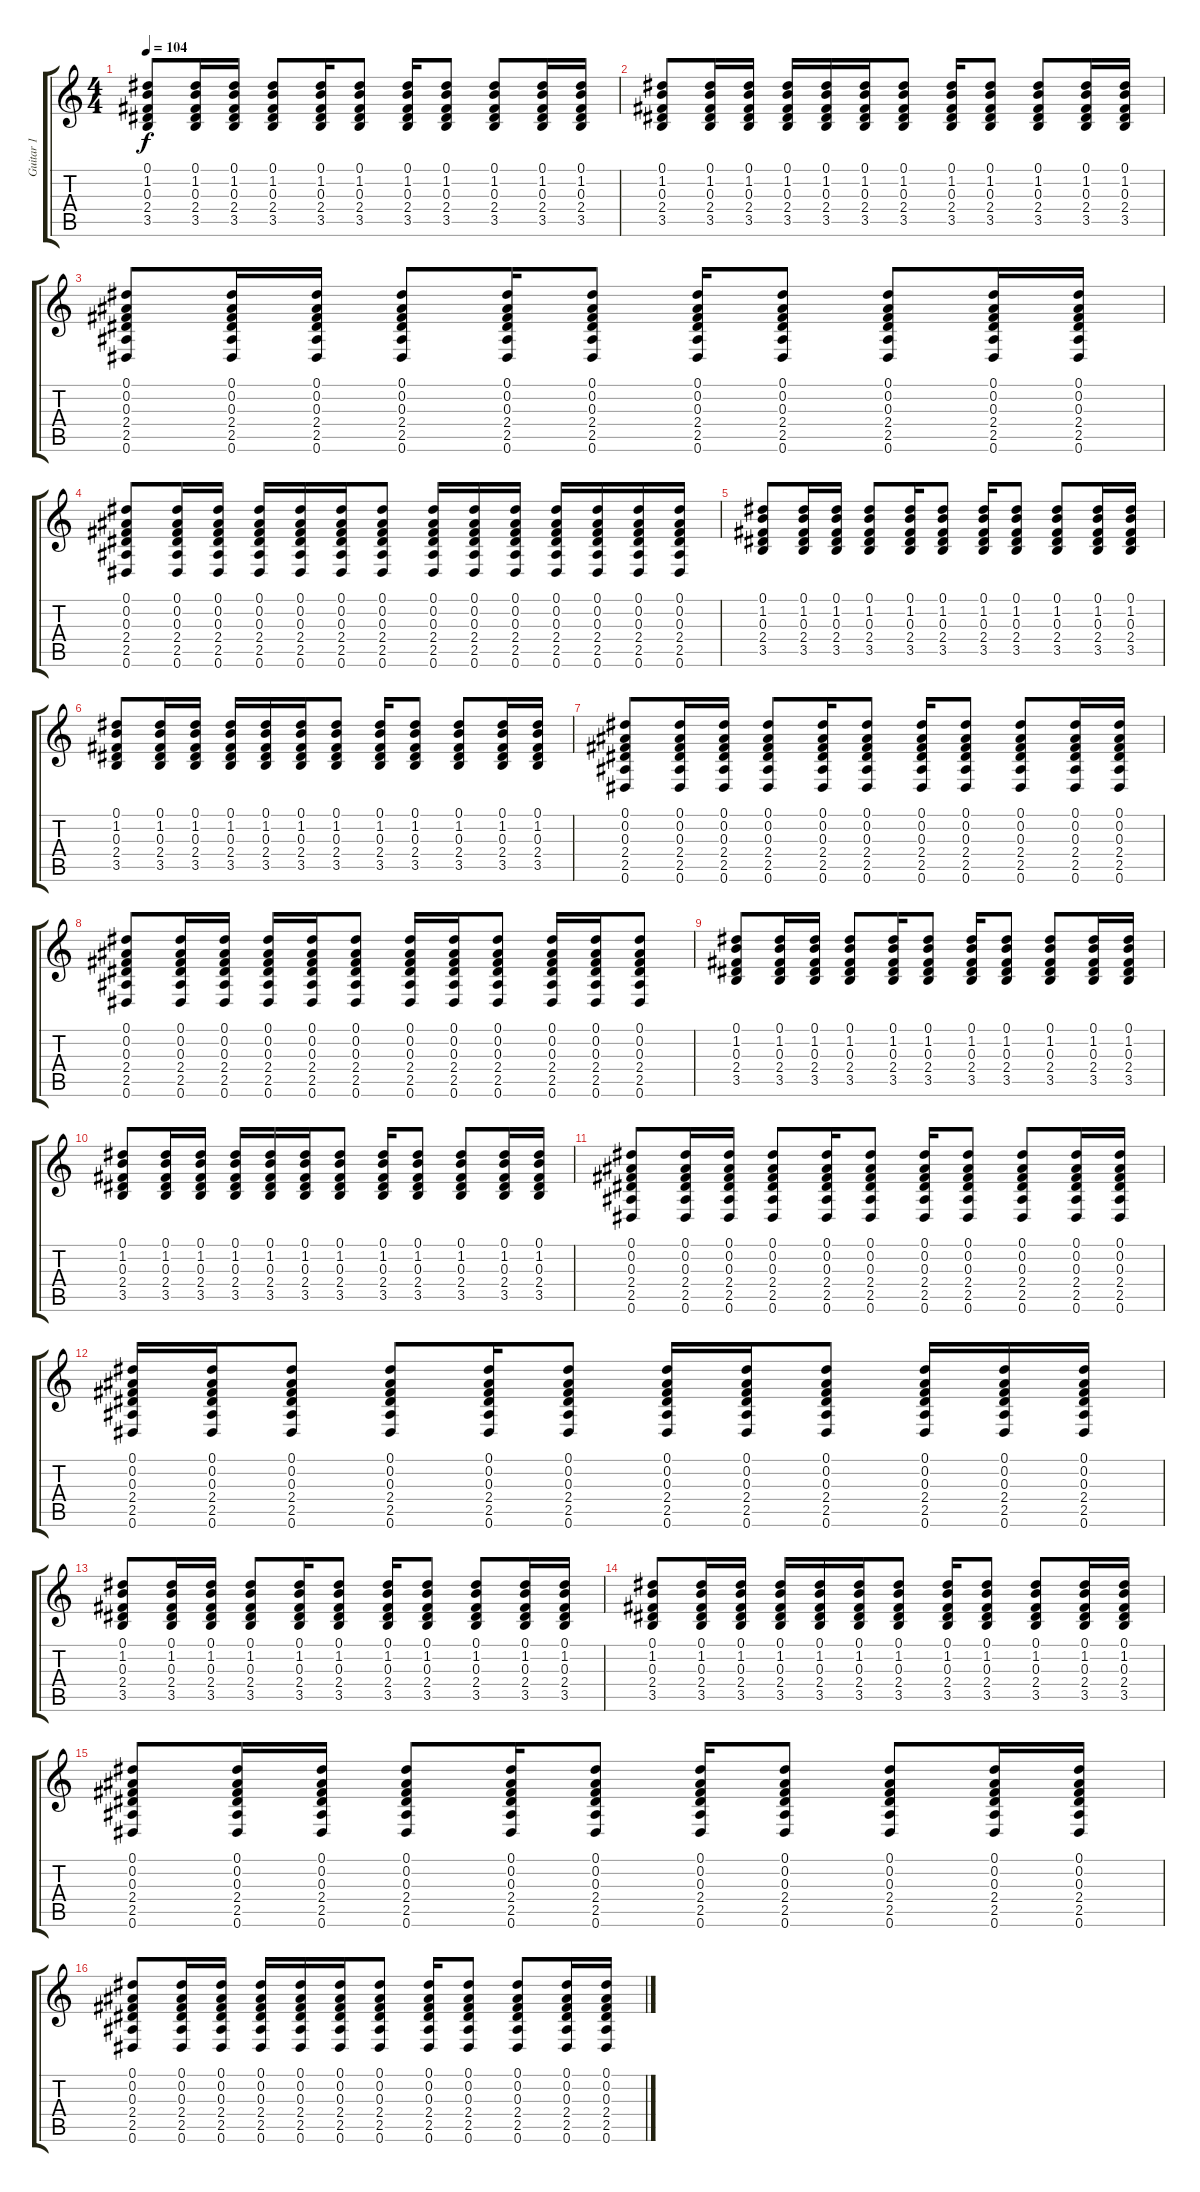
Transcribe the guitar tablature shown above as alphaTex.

\track ("Guitar 1" "Guitar 1") {instrument acousticguitarsteel}
\staff {score tabs}
\tuning (Eb4 Bb3 Gb3 Db3 Ab2 Eb2) {hide}
\ts (4 4)
\tempo 104
\clef g2
\ks c
(0.1 1.2 0.3 2.4 3.5).8{dy f volume 6} (0.1 1.2 0.3 2.4 3.5).16 (0.1 1.2 0.3 2.4 3.5).16 (0.1 1.2 0.3 2.4 3.5).8 (0.1 1.2 0.3 2.4 3.5).16 (0.1 1.2 0.3 2.4 3.5).8 (0.1 1.2 0.3 2.4 3.5).16 (0.1 1.2 0.3 2.4 3.5).8 (0.1 1.2 0.3 2.4 3.5).8 (0.1 1.2 0.3 2.4 3.5).16 (0.1 1.2 0.3 2.4 3.5).16 |
(0.1 1.2 0.3 2.4 3.5).8{volume 6} (0.1 1.2 0.3 2.4 3.5).16 (0.1 1.2 0.3 2.4 3.5).16 (0.1 1.2 0.3 2.4 3.5).16 (0.1 1.2 0.3 2.4 3.5).16 (0.1 1.2 0.3 2.4 3.5).16 (0.1 1.2 0.3 2.4 3.5).8 (0.1 1.2 0.3 2.4 3.5).16 (0.1 1.2 0.3 2.4 3.5).8 (0.1 1.2 0.3 2.4 3.5).8 (0.1 1.2 0.3 2.4 3.5).16 (0.1 1.2 0.3 2.4 3.5).16 |
(0.1 0.2 0.3 2.4 2.5 0.6).8{volume 6} (0.1 0.2 0.3 2.4 2.5 0.6).16 (0.1 0.2 0.3 2.4 2.5 0.6).16 (0.1 0.2 0.3 2.4 2.5 0.6).8 (0.1 0.2 0.3 2.4 2.5 0.6).16 (0.1 0.2 0.3 2.4 2.5 0.6).8 (0.1 0.2 0.3 2.4 2.5 0.6).16 (0.1 0.2 0.3 2.4 2.5 0.6).8 (0.1 0.2 0.3 2.4 2.5 0.6).8 (0.1 0.2 0.3 2.4 2.5 0.6).16 (0.1 0.2 0.3 2.4 2.5 0.6).16 |
(0.1 0.2 0.3 2.4 2.5 0.6).8{volume 6} (0.1 0.2 0.3 2.4 2.5 0.6).16 (0.1 0.2 0.3 2.4 2.5 0.6).16 (0.1 0.2 0.3 2.4 2.5 0.6).16 (0.1 0.2 0.3 2.4 2.5 0.6).16 (0.1 0.2 0.3 2.4 2.5 0.6).16 (0.1 0.2 0.3 2.4 2.5 0.6).8 (0.1 0.2 0.3 2.4 2.5 0.6).16 (0.1 0.2 0.3 2.4 2.5 0.6).16 (0.1 0.2 0.3 2.4 2.5 0.6).16 (0.1 0.2 0.3 2.4 2.5 0.6).16 (0.1 0.2 0.3 2.4 2.5 0.6).16 (0.1 0.2 0.3 2.4 2.5 0.6).16 (0.1 0.2 0.3 2.4 2.5 0.6).16 |
(0.1 1.2 0.3 2.4 3.5).8{volume 6} (0.1 1.2 0.3 2.4 3.5).16 (0.1 1.2 0.3 2.4 3.5).16 (0.1 1.2 0.3 2.4 3.5).8 (0.1 1.2 0.3 2.4 3.5).16 (0.1 1.2 0.3 2.4 3.5).8 (0.1 1.2 0.3 2.4 3.5).16 (0.1 1.2 0.3 2.4 3.5).8 (0.1 1.2 0.3 2.4 3.5).8 (0.1 1.2 0.3 2.4 3.5).16 (0.1 1.2 0.3 2.4 3.5).16 |
(0.1 1.2 0.3 2.4 3.5).8{volume 6} (0.1 1.2 0.3 2.4 3.5).16 (0.1 1.2 0.3 2.4 3.5).16 (0.1 1.2 0.3 2.4 3.5).16 (0.1 1.2 0.3 2.4 3.5).16 (0.1 1.2 0.3 2.4 3.5).16 (0.1 1.2 0.3 2.4 3.5).8 (0.1 1.2 0.3 2.4 3.5).16 (0.1 1.2 0.3 2.4 3.5).8 (0.1 1.2 0.3 2.4 3.5).8 (0.1 1.2 0.3 2.4 3.5).16 (0.1 1.2 0.3 2.4 3.5).16 |
(0.1 0.2 0.3 2.4 2.5 0.6).8{volume 6} (0.1 0.2 0.3 2.4 2.5 0.6).16 (0.1 0.2 0.3 2.4 2.5 0.6).16 (0.1 0.2 0.3 2.4 2.5 0.6).8 (0.1 0.2 0.3 2.4 2.5 0.6).16 (0.1 0.2 0.3 2.4 2.5 0.6).8 (0.1 0.2 0.3 2.4 2.5 0.6).16 (0.1 0.2 0.3 2.4 2.5 0.6).8 (0.1 0.2 0.3 2.4 2.5 0.6).8 (0.1 0.2 0.3 2.4 2.5 0.6).16 (0.1 0.2 0.3 2.4 2.5 0.6).16 |
(0.1 0.2 0.3 2.4 2.5 0.6).8{volume 6} (0.1 0.2 0.3 2.4 2.5 0.6).16 (0.1 0.2 0.3 2.4 2.5 0.6).16 (0.1 0.2 0.3 2.4 2.5 0.6).16 (0.1 0.2 0.3 2.4 2.5 0.6).16 (0.1 0.2 0.3 2.4 2.5 0.6).8 (0.1 0.2 0.3 2.4 2.5 0.6).16 (0.1 0.2 0.3 2.4 2.5 0.6).16 (0.1 0.2 0.3 2.4 2.5 0.6).8 (0.1 0.2 0.3 2.4 2.5 0.6).16 (0.1 0.2 0.3 2.4 2.5 0.6).16 (0.1 0.2 0.3 2.4 2.5 0.6).8 |
(0.1 1.2 0.3 2.4 3.5).8{volume 6} (0.1 1.2 0.3 2.4 3.5).16 (0.1 1.2 0.3 2.4 3.5).16 (0.1 1.2 0.3 2.4 3.5).8 (0.1 1.2 0.3 2.4 3.5).16 (0.1 1.2 0.3 2.4 3.5).8 (0.1 1.2 0.3 2.4 3.5).16 (0.1 1.2 0.3 2.4 3.5).8 (0.1 1.2 0.3 2.4 3.5).8 (0.1 1.2 0.3 2.4 3.5).16 (0.1 1.2 0.3 2.4 3.5).16 |
(0.1 1.2 0.3 2.4 3.5).8{volume 6} (0.1 1.2 0.3 2.4 3.5).16 (0.1 1.2 0.3 2.4 3.5).16 (0.1 1.2 0.3 2.4 3.5).16 (0.1 1.2 0.3 2.4 3.5).16 (0.1 1.2 0.3 2.4 3.5).16 (0.1 1.2 0.3 2.4 3.5).8 (0.1 1.2 0.3 2.4 3.5).16 (0.1 1.2 0.3 2.4 3.5).8 (0.1 1.2 0.3 2.4 3.5).8 (0.1 1.2 0.3 2.4 3.5).16 (0.1 1.2 0.3 2.4 3.5).16 |
(0.1 0.2 0.3 2.4 2.5 0.6).8{volume 6} (0.1 0.2 0.3 2.4 2.5 0.6).16 (0.1 0.2 0.3 2.4 2.5 0.6).16 (0.1 0.2 0.3 2.4 2.5 0.6).8 (0.1 0.2 0.3 2.4 2.5 0.6).16 (0.1 0.2 0.3 2.4 2.5 0.6).8 (0.1 0.2 0.3 2.4 2.5 0.6).16 (0.1 0.2 0.3 2.4 2.5 0.6).8 (0.1 0.2 0.3 2.4 2.5 0.6).8 (0.1 0.2 0.3 2.4 2.5 0.6).16 (0.1 0.2 0.3 2.4 2.5 0.6).16 |
(0.1 0.2 0.3 2.4 2.5 0.6).16{volume 6} (0.1 0.2 0.3 2.4 2.5 0.6).16 (0.1 0.2 0.3 2.4 2.5 0.6).8 (0.1 0.2 0.3 2.4 2.5 0.6).8 (0.1 0.2 0.3 2.4 2.5 0.6).16 (0.1 0.2 0.3 2.4 2.5 0.6).8 (0.1 0.2 0.3 2.4 2.5 0.6).16 (0.1 0.2 0.3 2.4 2.5 0.6).16 (0.1 0.2 0.3 2.4 2.5 0.6).8 (0.1 0.2 0.3 2.4 2.5 0.6).16 (0.1 0.2 0.3 2.4 2.5 0.6).16 (0.1 0.2 0.3 2.4 2.5 0.6).16 |
(0.1 1.2 0.3 2.4 3.5).8{volume 6} (0.1 1.2 0.3 2.4 3.5).16 (0.1 1.2 0.3 2.4 3.5).16 (0.1 1.2 0.3 2.4 3.5).8 (0.1 1.2 0.3 2.4 3.5).16 (0.1 1.2 0.3 2.4 3.5).8 (0.1 1.2 0.3 2.4 3.5).16 (0.1 1.2 0.3 2.4 3.5).8 (0.1 1.2 0.3 2.4 3.5).8 (0.1 1.2 0.3 2.4 3.5).16 (0.1 1.2 0.3 2.4 3.5).16 |
(0.1 1.2 0.3 2.4 3.5).8{volume 6} (0.1 1.2 0.3 2.4 3.5).16 (0.1 1.2 0.3 2.4 3.5).16 (0.1 1.2 0.3 2.4 3.5).16 (0.1 1.2 0.3 2.4 3.5).16 (0.1 1.2 0.3 2.4 3.5).16 (0.1 1.2 0.3 2.4 3.5).8 (0.1 1.2 0.3 2.4 3.5).16 (0.1 1.2 0.3 2.4 3.5).8 (0.1 1.2 0.3 2.4 3.5).8 (0.1 1.2 0.3 2.4 3.5).16 (0.1 1.2 0.3 2.4 3.5).16 |
(0.1 0.2 0.3 2.4 2.5 0.6).8{volume 6} (0.1 0.2 0.3 2.4 2.5 0.6).16 (0.1 0.2 0.3 2.4 2.5 0.6).16 (0.1 0.2 0.3 2.4 2.5 0.6).8 (0.1 0.2 0.3 2.4 2.5 0.6).16 (0.1 0.2 0.3 2.4 2.5 0.6).8 (0.1 0.2 0.3 2.4 2.5 0.6).16 (0.1 0.2 0.3 2.4 2.5 0.6).8 (0.1 0.2 0.3 2.4 2.5 0.6).8 (0.1 0.2 0.3 2.4 2.5 0.6).16 (0.1 0.2 0.3 2.4 2.5 0.6).16 |
(0.1 0.2 0.3 2.4 2.5 0.6).8{volume 6} (0.1 0.2 0.3 2.4 2.5 0.6).16 (0.1 0.2 0.3 2.4 2.5 0.6).16 (0.1 0.2 0.3 2.4 2.5 0.6).16 (0.1 0.2 0.3 2.4 2.5 0.6).16 (0.1 0.2 0.3 2.4 2.5 0.6).16 (0.1 0.2 0.3 2.4 2.5 0.6).8 (0.1 0.2 0.3 2.4 2.5 0.6).16 (0.1 0.2 0.3 2.4 2.5 0.6).8 (0.1 0.2 0.3 2.4 2.5 0.6).8 (0.1 0.2 0.3 2.4 2.5 0.6).16 (0.1 0.2 0.3 2.4 2.5 0.6).16
